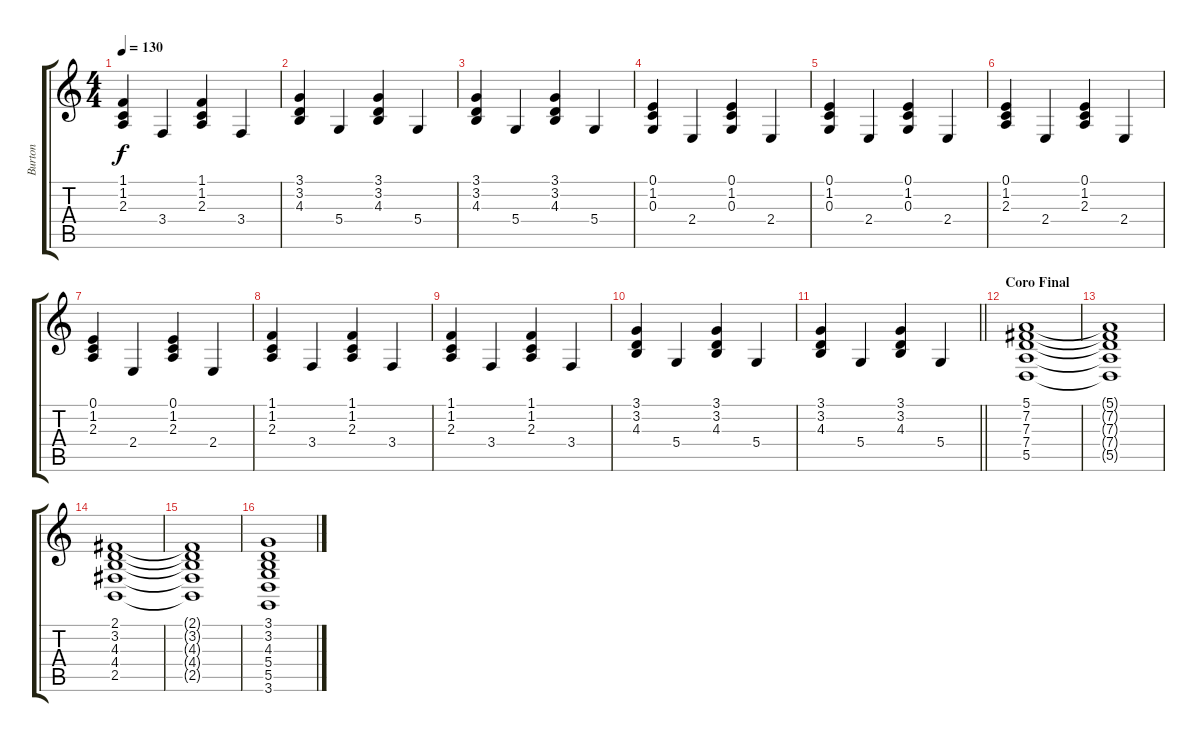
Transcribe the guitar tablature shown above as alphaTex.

\track ("Burton" "Burton") {instrument brightacousticpiano}
\staff {score tabs}
\tuning (E4 B3 G3 D3 A2 E2) {hide}
\ts (4 4)
\tempo 130
\clef g2
\ks c
(1.1 1.2 2.3).4{dy f} 3.4.4 (1.1 1.2 2.3).4 3.4.4 |
(3.1 3.2 4.3).4 5.4.4 (3.1 3.2 4.3).4 5.4.4 |
(3.1 3.2 4.3).4 5.4.4 (3.1 3.2 4.3).4 5.4.4 |
(0.1 1.2 0.3).4{volume 14 instrument pad2warm} 2.4.4 (0.1 1.2 0.3).4 2.4.4 |
(0.1 1.2 0.3).4{volume 14 instrument pad2warm} 2.4.4 (0.1 1.2 0.3).4 2.4.4 |
(0.1 1.2 2.3).4 2.4.4 (0.1 1.2 2.3).4 2.4.4 |
(0.1 1.2 2.3).4 2.4.4 (0.1 1.2 2.3).4 2.4.4 |
(1.1 1.2 2.3).4 3.4.4 (1.1 1.2 2.3).4 3.4.4 |
(1.1 1.2 2.3).4 3.4.4 (1.1 1.2 2.3).4 3.4.4 |
(3.1 3.2 4.3).4 5.4.4 (3.1 3.2 4.3).4 5.4.4 |
\barLineRight lightlight
(3.1 3.2 4.3).4 5.4.4 (3.1 3.2 4.3).4 5.4.4 |
\section ("" "Coro Final")
(5.1 7.2 7.3 7.4 5.5).1{volume 4 instrument stringensemble1} |
(5.1{t} 7.2{t} 7.3{t} 7.4{t} 5.5{t}).1 |
(2.1 3.2 4.3 4.4 2.5).1 |
(2.1{t} 3.2{t} 4.3{t} 4.4{t} 2.5{t}).1 |
(3.1 3.2 4.3 5.4 5.5 3.6).1
